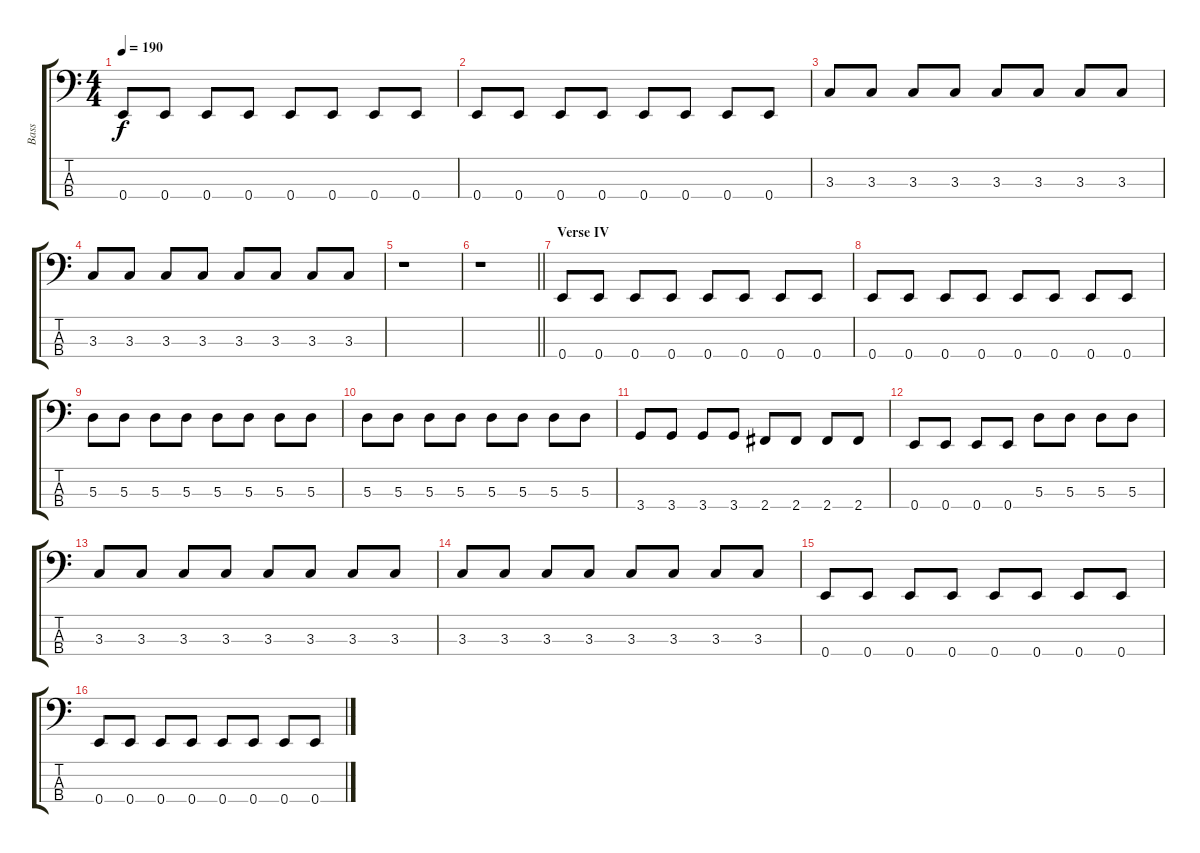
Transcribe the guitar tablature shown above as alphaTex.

\track ("Bass" "Bass") {instrument electricbasspick}
\staff {score tabs}
\tuning (G2 D2 A1 E1) {hide}
\ts (4 4)
\tempo 190
\clef f4
\ks c
0.4.8{dy f} 0.4.8 0.4.8 0.4.8 0.4.8 0.4.8 0.4.8 0.4.8 |
0.4.8 0.4.8 0.4.8 0.4.8 0.4.8 0.4.8 0.4.8 0.4.8 |
3.3.8 3.3.8 3.3.8 3.3.8 3.3.8 3.3.8 3.3.8 3.3.8 |
3.3.8 3.3.8 3.3.8 3.3.8 3.3.8 3.3.8 3.3.8 3.3.8 |
r.1 |
\barLineRight lightlight
r.1 |
\section ("" "Verse IV")
0.4.8 0.4.8 0.4.8 0.4.8 0.4.8 0.4.8 0.4.8 0.4.8 |
0.4.8 0.4.8 0.4.8 0.4.8 0.4.8 0.4.8 0.4.8 0.4.8 |
5.3.8 5.3.8 5.3.8 5.3.8 5.3.8 5.3.8 5.3.8 5.3.8 |
5.3.8 5.3.8 5.3.8 5.3.8 5.3.8 5.3.8 5.3.8 5.3.8 |
3.4.8 3.4.8 3.4.8 3.4.8 2.4.8 2.4.8 2.4.8 2.4.8 |
0.4.8 0.4.8 0.4.8 0.4.8 5.3.8 5.3.8 5.3.8 5.3.8 |
3.3.8 3.3.8 3.3.8 3.3.8 3.3.8 3.3.8 3.3.8 3.3.8 |
3.3.8 3.3.8 3.3.8 3.3.8 3.3.8 3.3.8 3.3.8 3.3.8 |
0.4.8 0.4.8 0.4.8 0.4.8 0.4.8 0.4.8 0.4.8 0.4.8 |
0.4.8 0.4.8 0.4.8 0.4.8 0.4.8 0.4.8 0.4.8 0.4.8
